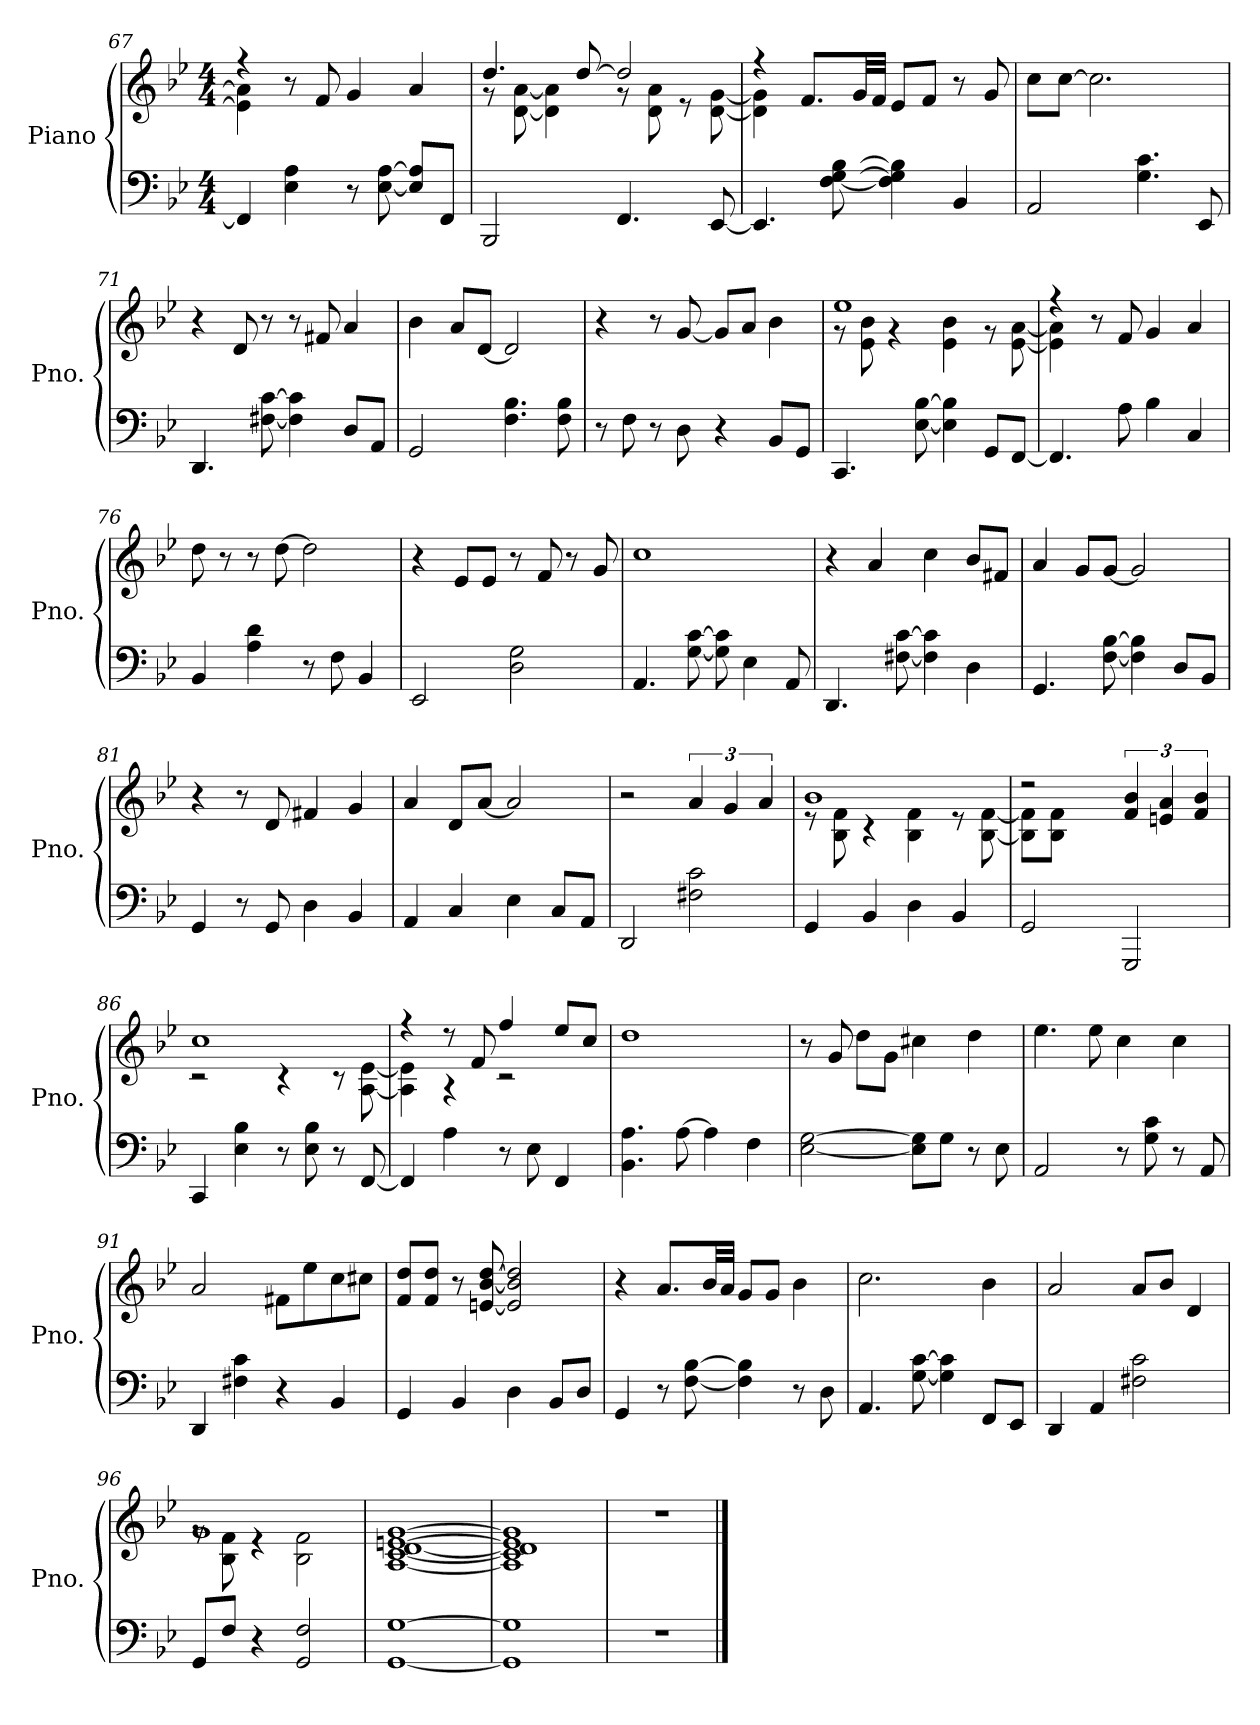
**kern	**kern
*part1	*part1
*staff2	*staff1
*I"Piano	*
*I'Pno.	*
*clefF4	*clefG2
*k[b-e-]	*k[b-e-]
*M4/4	*M4/4
=67	=67
*	*^
4FF/]	4r	4e-\] 4a\]
4E-\ 4A\	8r	2.ryy
.	8f/	.
8r	4g/	.
[8E-\ [8A\	.	.
8E-/] 8A/]L	4a/	.
8FF/J	.	.
=68	=68	=68
2BBB-/	4.dd/	8r
.	.	[8d\ [8a\
.	.	4d\] 4a\]
.	[8dd/	.
4.FF/	2dd/]	8r
.	.	8d\ 8a\
.	.	8r
[8EE-/	.	[8d\ [8g\
!!LO:LB:g=z	!!
=69	=69	=69
4.EE-/]	4r	4d\] 4g\]
.	8.f/L	2.ryy
[8F\ [8G\ [8B-\	.	.
.	32g/LL	.
.	32f/JJJ	.
4F\] 4G\] 4B-\]	8e-/L	.
.	8f/J	.
4BB-/	8r	.
.	8g/	.
*	*v	*v
=70	=70
2AA/	8cc\L
.	[8cc\J
.	2.cc\]
4.G\ 4.c\	.
8EE-/	.
=71	=71
4.DD/	4r
.	8d/
[8F#X\ [8c\	8r
4F#\] 4c\]	8r
.	8f#X/
8D/L	4a/
8AA/J	.
=72	=72
2GG/	4b-\
.	8a/L
.	[8d/J
4.F\ 4.B-\	2d/]
8F\ 8B-\	.
=73	=73
8r	4r
8F\	.
8r	8r
8D\	[8g/
4r	8g/L]
.	8a/J
8BB-/L	4b-\
8GG/J	.
!!LO:LB:g=z
=74	=74
*	*^
4.CC/	1ee-	8r
.	.	8e-\ 8b-\
.	.	4r
[8E-\ [8B-\	.	.
4E-\] 4B-\]	.	4e-\ 4b-\
8GG/L	.	8r
[8FF/J	.	[8e-\ [8a\
=75	=75	=75
4.FF/]	4r	4e-\] 4a\]
.	8r	2.ryy
8A\	8f/	.
4B-\	4g/	.
4C/	4a/	.
*	*v	*v
=76	=76
4BB-/	8dd\
.	8r
4A\ 4d\	8r
.	[8dd\
8r	2dd\]
8F\	.
4BB-/	.
=77	=77
2EE-/	4r
.	8e-/L
.	8e-/J
2D\ 2G\	8r
.	8f/
.	8r
.	8g/
=78	=78
4.AA/	1cc
[8G\ [8c\	.
8G\] 8c\]	.
4E-\	.
8AA/	.
!!LO:LB:g=z
=79	=79
4.DD/	4r
.	4a/
[8F#X\ [8c\	.
4F#\] 4c\]	4cc\
4D\	8b-/L
.	8f#X/J
=80	=80
4.GG/	4a/
.	8g/L
[8F\ [8B-\	[8g/J
4F\] 4B-\]	2g/]
8D/L	.
8BB-/J	.
=81	=81
4GG/	4r
8r	8r
8GG/	8d/
4D\	4f#X/
4BB-/	4g/
=82	=82
4AA/	4a/
4C/	8d/L
.	[8a/J
4E-\	2a/]
8C/L	.
8AA/J	.
=83	=83
2DD/	2r
2F#X\ 2c\	6a/
.	6g/
.	6a/
=84	=84
*	*^
4GG/	1b-	8r
.	.	8B-\ 8f\
4BB-/	.	4r
4D\	.	4B-\ 4f\
4BB-/	.	8r
.	.	[8B-\ [8f\
!!LO:PB:g=z	!!
=85	=85	=85
2GG/	2r	8B-\] 8f\]L
.	.	8B-\ 8f\J
.	.	2.ryy
2GGG/	6f/ 6b-/	.
.	6en/ 6a/	.
.	6f/ 6b-/	.
=86	=86	=86
4CC/	1cc	2r
4E-\ 4B-\	.	.
8r	.	4r
8E-\ 8B-\	.	.
8r	.	8r
[8FF/	.	[8A\ [8e-\
=87	=87	=87
4FF/]	4r	4A\] 4e-\]
4A\	8r	4r
.	8f/	.
8r	4ff/	2r
8E-\	.	.
4FF/	8ee-/L	.
.	8cc/J	.
*	*v	*v
=88	=88
4.BB-\ 4.A\	1dd
[8A\	.
4A\]	.
4F\	.
=89	=89
[2E-\ [2G\	8r
.	8g/
.	8dd\L
.	8g\J
8E-\] 8G\]L	4cc#X\
8G\J	.
8r	4dd\
8E-\	.
=90	=90
2AA/	4.ee-\
.	8ee-\
8r	4cc\
8G\ 8c\	.
8r	4cc\
8AA/	.
!!LO:LB:g=z
=91	=91
4DD/	2a/
4F#X\ 4c\	.
4r	8f#X\L
.	8ee-\
4BB-/	8cc\
.	8cc#X\J
=92	=92
4GG/	8f/ 8dd/L
.	8f/ 8dd/J
4BB-/	8r
.	[8en/ [8b-/ [8dd/
4D\	2e/] 2b-/] 2dd/]
8BB-/L	.
8D/J	.
=93	=93
4GG/	4r
8r	8.a/L
[8F\ [8B-\	.
.	32b-/LL
.	32a/JJJ
4F\] 4B-\]	8g/L
.	8g/J
8r	4b-\
8D\	.
=94	=94
4.AA/	2.cc\
[8G\ [8c\	.
4G\] 4c\]	.
8FF/L	4b-\
8EE-/J	.
=95	=95
4DD/	2a/
4AA/	.
2F#X\ 2c\	8a/L
.	8b-/J
.	4d/
!!LO:LB:g=z
=96	=96
*	*^
8GG/L	1g	8rg
8F/J	.	8B-\ 8f\
4r	.	4re
2GG/ 2F/	.	2B-\ 2f\
*	*v	*v
=97	=97
*^	*
[1G	[1GG	[1A [1c [1d [1en [1g
=98	=98	=98
1G]	1GG]	1A] 1c] 1d] 1e] 1g]
*v	*v	*
=99	=99
1r	1r
==	==
*-	*-
